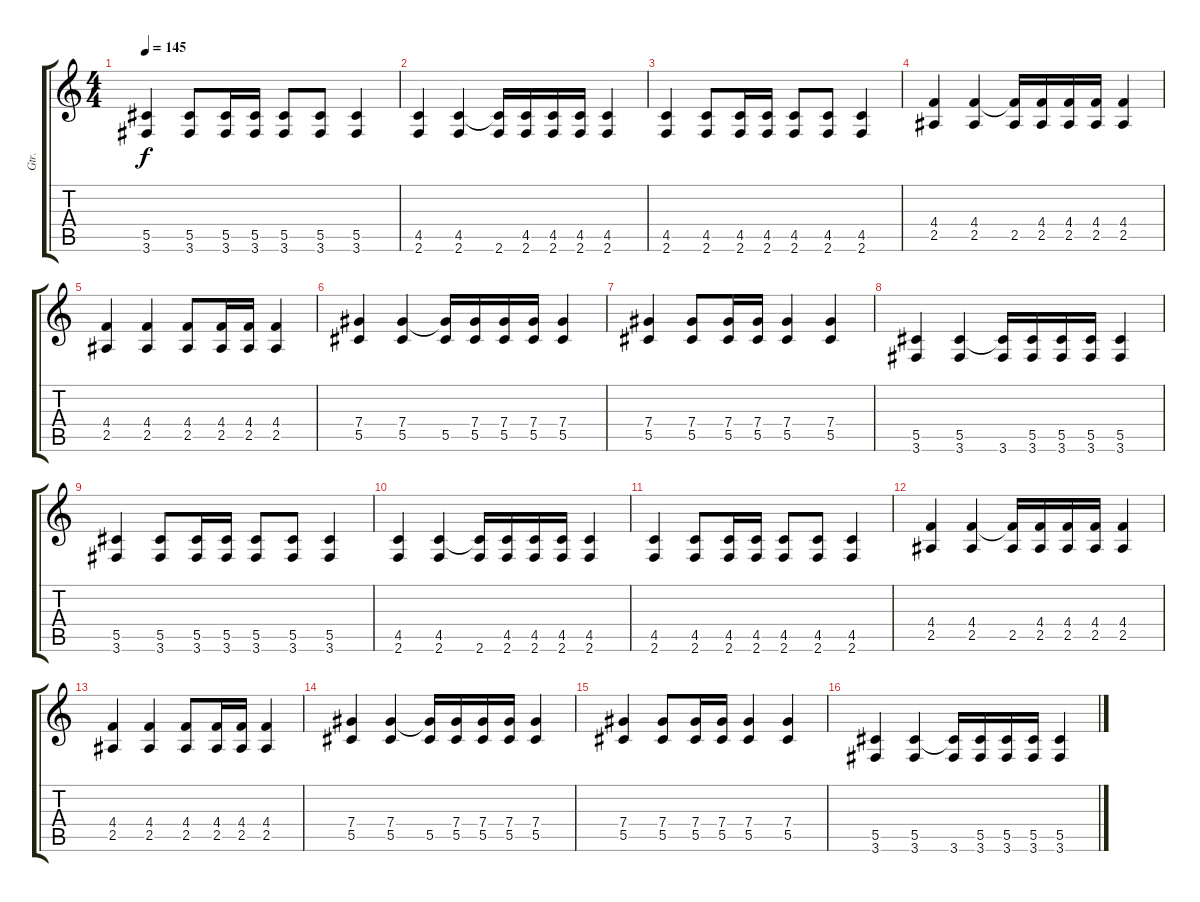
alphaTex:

\track ("Gtr." "Gtr.") {instrument overdrivenguitar}
\staff {score tabs}
\tuning (Eb4 Bb3 Gb3 Db3 Ab2 Eb2) {hide}
\ts (4 4)
\tempo 145
\clef g2
\ks c
(5.5 3.6).4{dy f} (5.5 3.6).8 (5.5 3.6).16 (5.5 3.6).16 (5.5 3.6).8 (5.5 3.6).8 (5.5 3.6).4 |
(4.5 2.6).4 (4.5 2.6).4 (4.5{t} 2.6).16 (4.5 2.6).16 (4.5 2.6).16 (4.5 2.6).16 (4.5 2.6).4 |
(4.5 2.6).4 (4.5 2.6).8 (4.5 2.6).16 (4.5 2.6).16 (4.5 2.6).8 (4.5 2.6).8 (4.5 2.6).4 |
(4.4 2.5).4 (4.4 2.5).4 (4.4{t} 2.5).16 (4.4 2.5).16 (4.4 2.5).16 (4.4 2.5).16 (4.4 2.5).4 |
(4.4 2.5).4 (4.4 2.5).4 (4.4 2.5).8 (4.4 2.5).16 (4.4 2.5).16 (4.4 2.5).4 |
(7.4 5.5).4 (7.4 5.5).4 (7.4{t} 5.5).16 (7.4 5.5).16 (7.4 5.5).16 (7.4 5.5).16 (7.4 5.5).4 |
(7.4 5.5).4 (7.4 5.5).8 (7.4 5.5).16 (7.4 5.5).16 (7.4 5.5).4 (7.4 5.5).4 |
(5.5 3.6).4 (5.5 3.6).4 (5.5{t} 3.6).16 (5.5 3.6).16 (5.5 3.6).16 (5.5 3.6).16 (5.5 3.6).4 |
(5.5 3.6).4 (5.5 3.6).8 (5.5 3.6).16 (5.5 3.6).16 (5.5 3.6).8 (5.5 3.6).8 (5.5 3.6).4 |
(4.5 2.6).4 (4.5 2.6).4 (4.5{t} 2.6).16 (4.5 2.6).16 (4.5 2.6).16 (4.5 2.6).16 (4.5 2.6).4 |
(4.5 2.6).4 (4.5 2.6).8 (4.5 2.6).16 (4.5 2.6).16 (4.5 2.6).8 (4.5 2.6).8 (4.5 2.6).4 |
(4.4 2.5).4 (4.4 2.5).4 (4.4{t} 2.5).16 (4.4 2.5).16 (4.4 2.5).16 (4.4 2.5).16 (4.4 2.5).4 |
(4.4 2.5).4 (4.4 2.5).4 (4.4 2.5).8 (4.4 2.5).16 (4.4 2.5).16 (4.4 2.5).4 |
(7.4 5.5).4 (7.4 5.5).4 (7.4{t} 5.5).16 (7.4 5.5).16 (7.4 5.5).16 (7.4 5.5).16 (7.4 5.5).4 |
(7.4 5.5).4 (7.4 5.5).8 (7.4 5.5).16 (7.4 5.5).16 (7.4 5.5).4 (7.4 5.5).4 |
(5.5 3.6).4 (5.5 3.6).4 (5.5{t} 3.6).16 (5.5 3.6).16 (5.5 3.6).16 (5.5 3.6).16 (5.5 3.6).4
